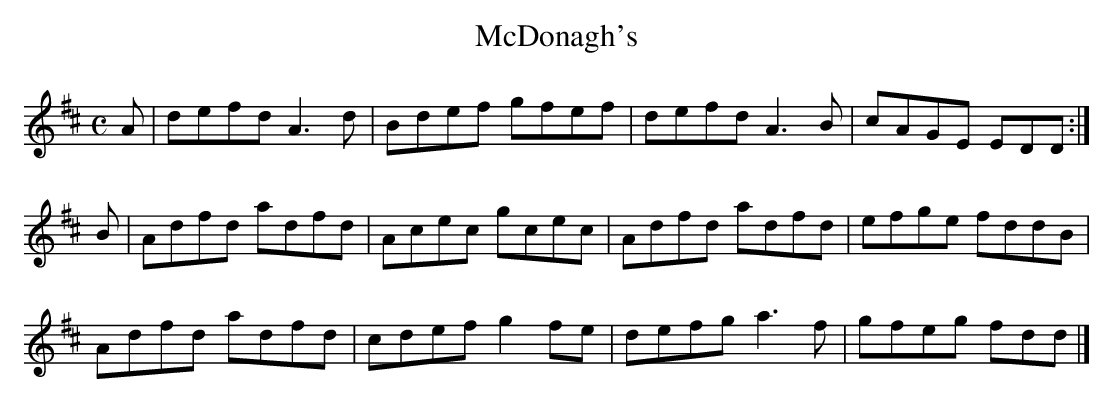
X:1
T:McDonagh's
M:C
L:1/8
K:D Major
A|defd A3d|Bdef gfef|defd A3B|cAGE EDD:|!
B|Adfd adfd|Acec gcec|Adfd adfd|efge fddB|!
Adfd adfd|cdef g2fe|defg a3f|gfeg fdd|]!
